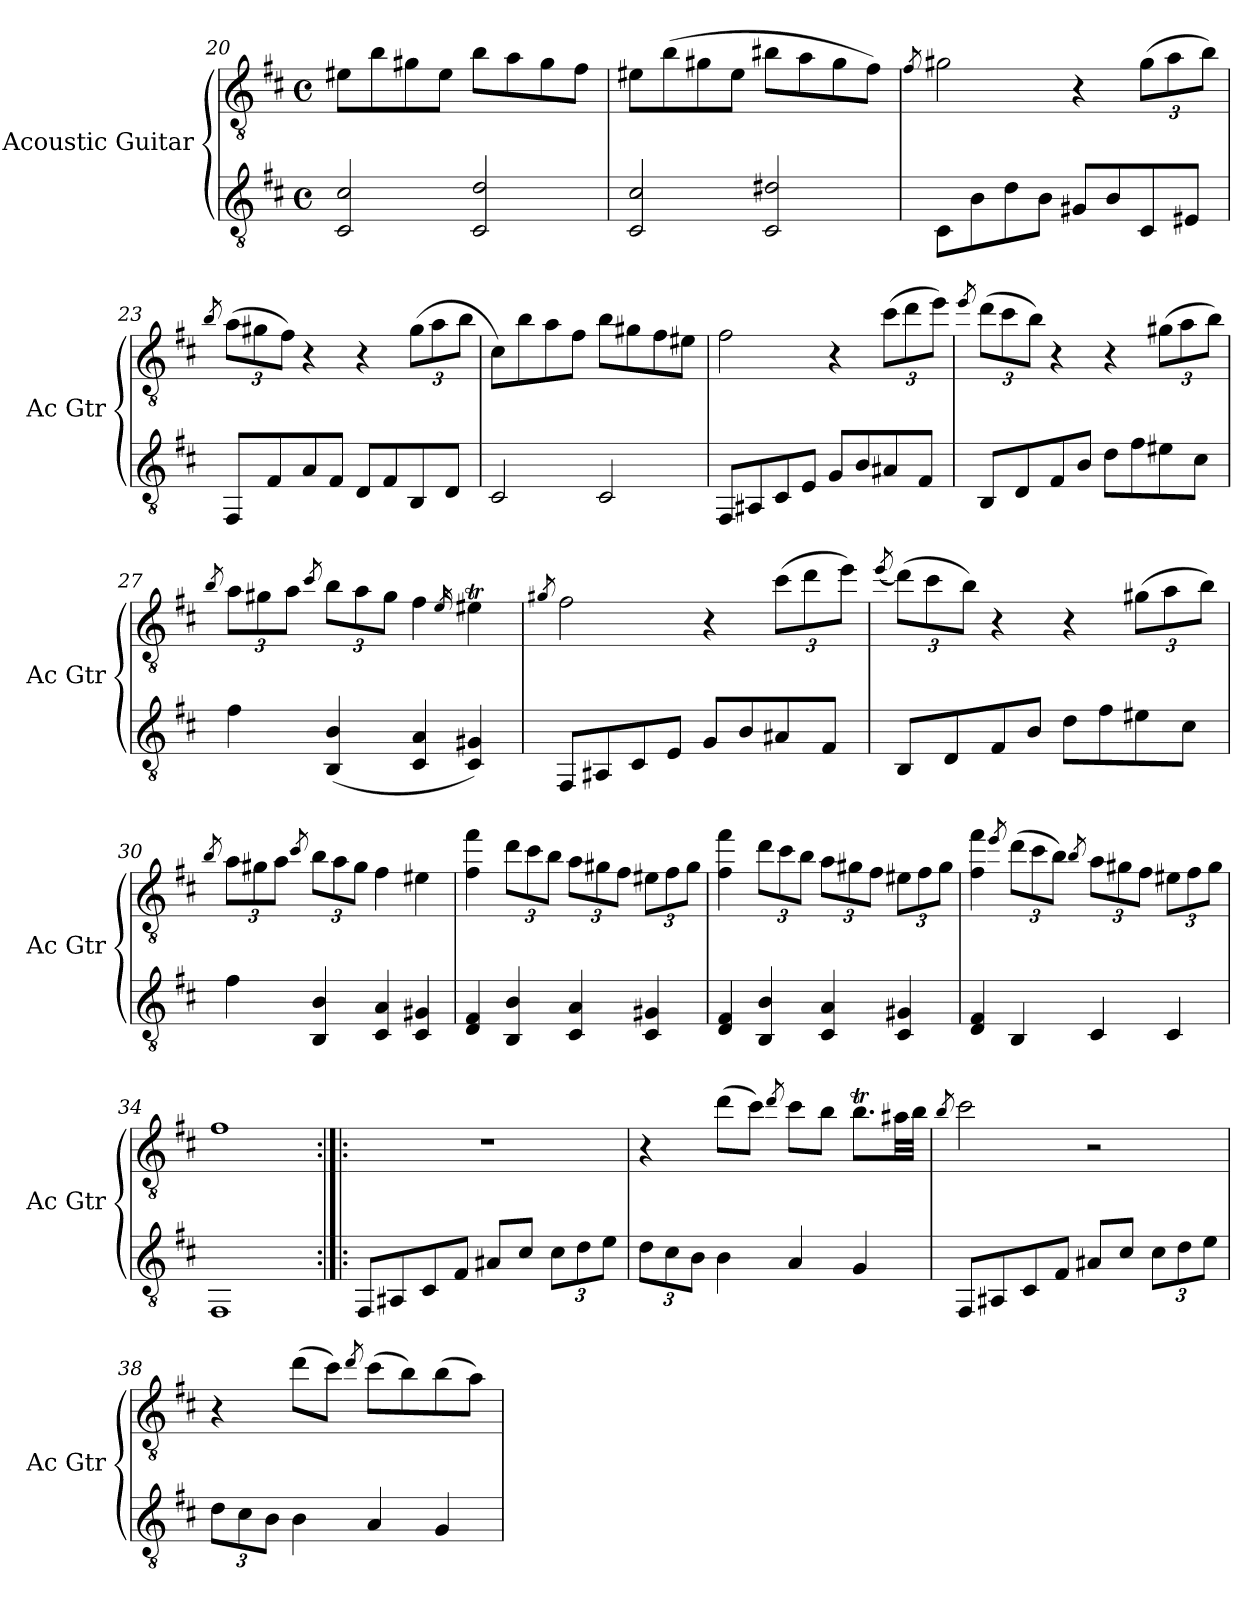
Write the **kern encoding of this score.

**kern	**kern
*part2	*part1
*staff2	*staff1
*I"Acoustic Guitar	*I"Acoustic Guitar
*I'Ac Gtr	*I'Ac Gtr
*clefGv2	*clefGv2
*k[f#c#]	*k[f#c#]
*D:	*D:
*M4/4	*M4/4
*met(c)	*met(c)
=20	=20
2C#/ 2c#/	8e#X\L
.	8b\
.	8g#X\
.	8e#\J
2C#/ 2d/	8b\L
.	8a\
.	8g#\
.	8f#\J
=21	=21
2C#/ 2c#/	8e#X\L
.	(8b\
.	8g#X\
.	8e#\J
2C#/ 2d#X/	8b#X\L
.	8a\
.	8g#\
.	8f#\J)
!!LO:LB:g=z
=22	=22
.	8qf#/
8C#\L	2g#X\
8B\	.
8d\	.
8B\J	.
8G#X/L	4r
8B/	.
*	*Xbrackettup
8C#/	(12g#\L
.	12a\
8E#X/J	.
.	12b\J)
=23	=23
.	8qb/
8FF#/L	(12a\L
.	12g#X\
8F#/	.
.	12f#\J)
8A/	4r
8F#/J	.
8D/L	4r
8F#/	.
8BB/	(12g#\L
.	12a\
8D/J	.
.	12b\J
=24	=24
2C#/	8c#\L)
.	8b\
.	8a\
.	8f#\J
2C#/	8b\L
.	8g#X\
.	8f#\
.	8e#X\J
!!LO:LB:g=z
=25	=25
8FF#/L	2f#\
8AA#X/	.
8C#/	.
8E/J	.
8G/L	4r
8B/	.
8A#X/	(12cc#\L
.	12dd\
8F#/J	.
.	12ee\J)
=26	=26
.	8qee/
8BB/L	(12dd\L
.	12cc#\
8D/	.
.	12b\J)
8F#/	4r
8B/J	.
8d\L	4r
8f#\	.
8e#X\	(12g#X\L
.	12a\
8c#\J	.
.	12b\J)
=27	=27
.	8qb/
4f#\	12a\L
.	12g#X\
.	12a\J
.	8qcc#/
(4BB/ 4B/	12b\L
.	12a\
.	12g#\J
4C#/ 4A/	4f#\
.	16qe/
4C#/ 4G#X/)	4e#Xt\
!!LO:PB:g=z
=28	=28
.	8qg#X/
8FF#/L	2f#\
8AA#X/	.
8C#/	.
8E/J	.
8G/L	4r
8B/	.
8A#X/	(12cc#\L
.	12dd\
8F#/J	.
.	12ee\J)
=29	=29
.	(8qee/
8BB/L	(12dd\L)
.	12cc#\
8D/	.
.	12b\J)
8F#/	4r
8B/J	.
8d\L	4r
8f#\	.
8e#X\	(12g#X\L
.	12a\
8c#\J	.
.	12b\J)
=30	=30
.	8qb/
4f#\	12a\L
.	12g#X\
.	12a\J
.	8qcc#/
4BB/ 4B/	12b\L
.	12a\
.	12g#\J
4C#/ 4A/	4f#\
4C#/ 4G#X/	4e#X\
!!LO:LB:g=z
=31	=31
4D/ 4F#/	4f#\ 4ff#\
4BB/ 4B/	12dd\L
.	12cc#\
.	12b\J
4C#/ 4A/	12a\L
.	12g#X\
.	12f#\J
4C#/ 4G#X/	12e#X\L
.	12f#\
.	12g#\J
=32	=32
4D/ 4F#/	4f#\ 4ff#\
4BB/ 4B/	12dd\L
.	12cc#\
.	12b\J
4C#/ 4A/	12a\L
.	12g#X\
.	12f#\J
4C#/ 4G#X/	12e#X\L
.	12f#\
.	12g#\J
=33	=33
4D/ 4F#/	4f#\ 4ff#\
.	8qee/
4BB/	(12dd\L
.	12cc#\
.	12b\J)
.	8qb/
4C#/	12a\L
.	12g#X\
.	12f#\J
4C#/	12e#X\L
.	12f#\
.	12g#\J
=34	=34
1FF#	1f#
!!LO:LB:g=z
=35:|!|:	=35:|!|:
8FF#/L	1r
8AA#X/	.
8C#/	.
8F#/J	.
8A#X/L	.
8c#/J	.
*Xbrackettup	*
12c#\L	.
12d\	.
12e\J	.
=36	=36
12d\L	4r
12c#\	.
12B\J	.
4B\	(8dd\L
.	8cc#\J)
.	8qdd/
4A/	8cc#\L
.	8b\J
4G/	8.bT\L
.	32a#X\LL
.	32b\JJJ
=37	=37
.	8qb/
8FF#/L	2cc#\
8AA#X/	.
8C#/	.
8F#/J	.
8A#X/L	2r
8c#/J	.
12c#\L	.
12d\	.
12e\J	.
!!LO:LB:g=z
=38	=38
12d\L	4r
12c#\	.
12B\J	.
4B\	(8dd\L
.	8cc#\J)
.	8qdd/
4A/	(8cc#\L
.	8b\)
4G/	(8b\
.	8a\J)
=	=
*-	*-
